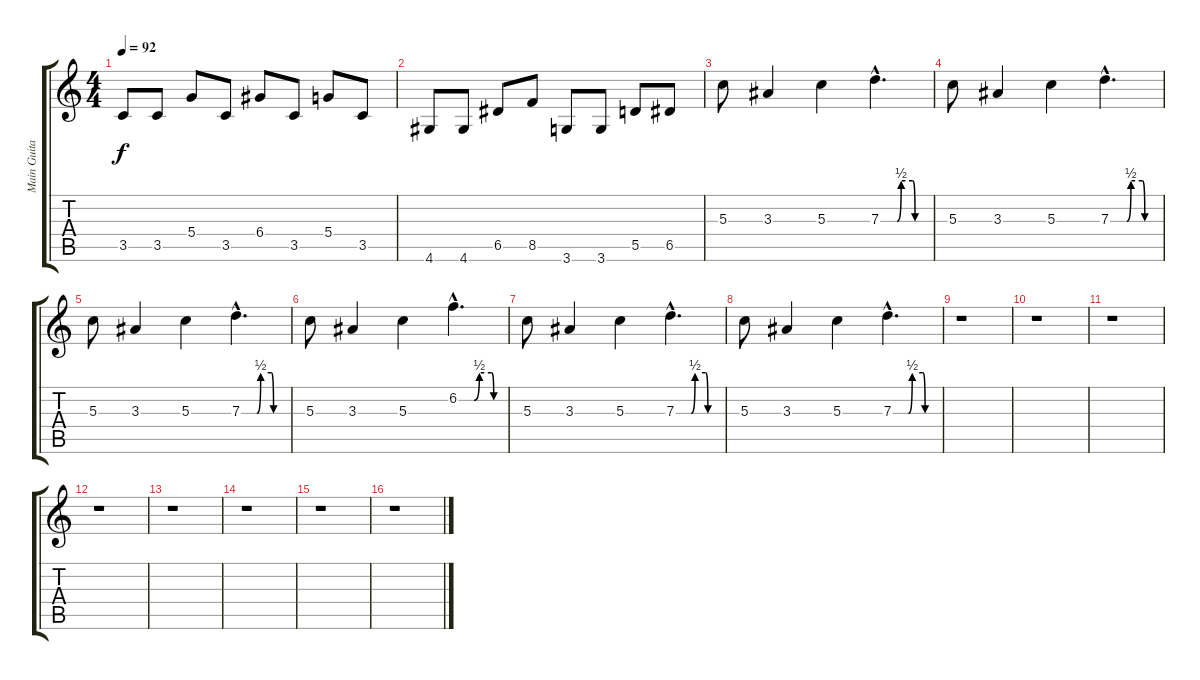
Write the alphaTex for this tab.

\track ("Main Guitar" "Main Guita") {instrument electricbassfinger}
\staff {score tabs}
\tuning (E4 B3 G3 D3 A2 E2) {hide}
\ts (4 4)
\tempo 92
\clef g2
\ks c
3.5.8{dy f} 3.5.8 5.4.8 3.5.8 6.4.8 3.5.8 5.4.8 3.5.8 |
4.6.8 4.6.8 6.5.8 8.5.8 3.6.8 3.6.8 5.5.8 6.5.8 |
5.3.8{balance 8 instrument distortionguitar} 3.3.4 5.3.4 7.3{be (custom 0 0 20 0 25 2 39 2 42 0 46 0 60 0) hac}.4{d} |
5.3.8 3.3.4 5.3.4 7.3{be (custom 0 0 20 0 25 2 39 2 42 0 46 0 60 0) hac}.4{d} |
5.3.8 3.3.4 5.3.4 7.3{be (custom 0 0 20 0 25 2 39 2 42 0 46 0 60 0) hac}.4{d} |
5.3.8 3.3.4 5.3.4 6.2{be (custom 0 0 20 0 27 2 43 2 46 0 55 0 60 0) hac}.4{d} |
5.3.8 3.3.4 5.3.4 7.3{be (custom 0 0 20 0 25 2 39 2 42 0 46 0 60 0) hac}.4{d} |
5.3.8 3.3.4 5.3.4 7.3{be (custom 0 0 20 0 25 2 39 2 42 0 46 0 60 0) hac}.4{d} |
r.1 |
r.1 |
r.1 |
r.1 |
r.1 |
r.1 |
r.1 |
r.1
